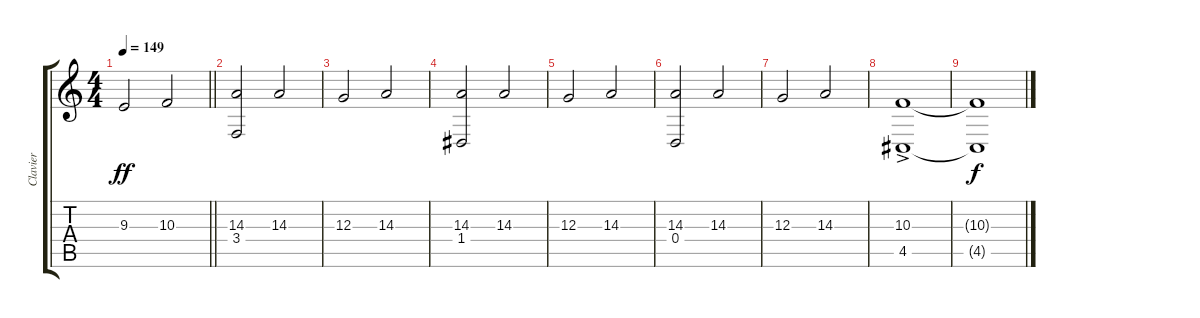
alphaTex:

\track ("Clavier" "Clavier") {instrument electricpiano1}
\staff {score tabs}
\tuning (E4 B3 G3 D3 A2 E2) {hide}
\ts (4 4)
\tempo 149
\clef g2
\barLineRight lightlight
\ks c
9.3.2{dy ff} 10.3.2 |
(14.3 3.4).2 14.3.2 |
12.3.2 14.3.2 |
(14.3 1.4).2 14.3.2 |
12.3.2 14.3.2 |
(14.3 0.4).2 14.3.2 |
12.3.2 14.3.2 |
(10.3{ac} 4.5).1 |
(10.3{t} 4.5{t}).1{dy f}
